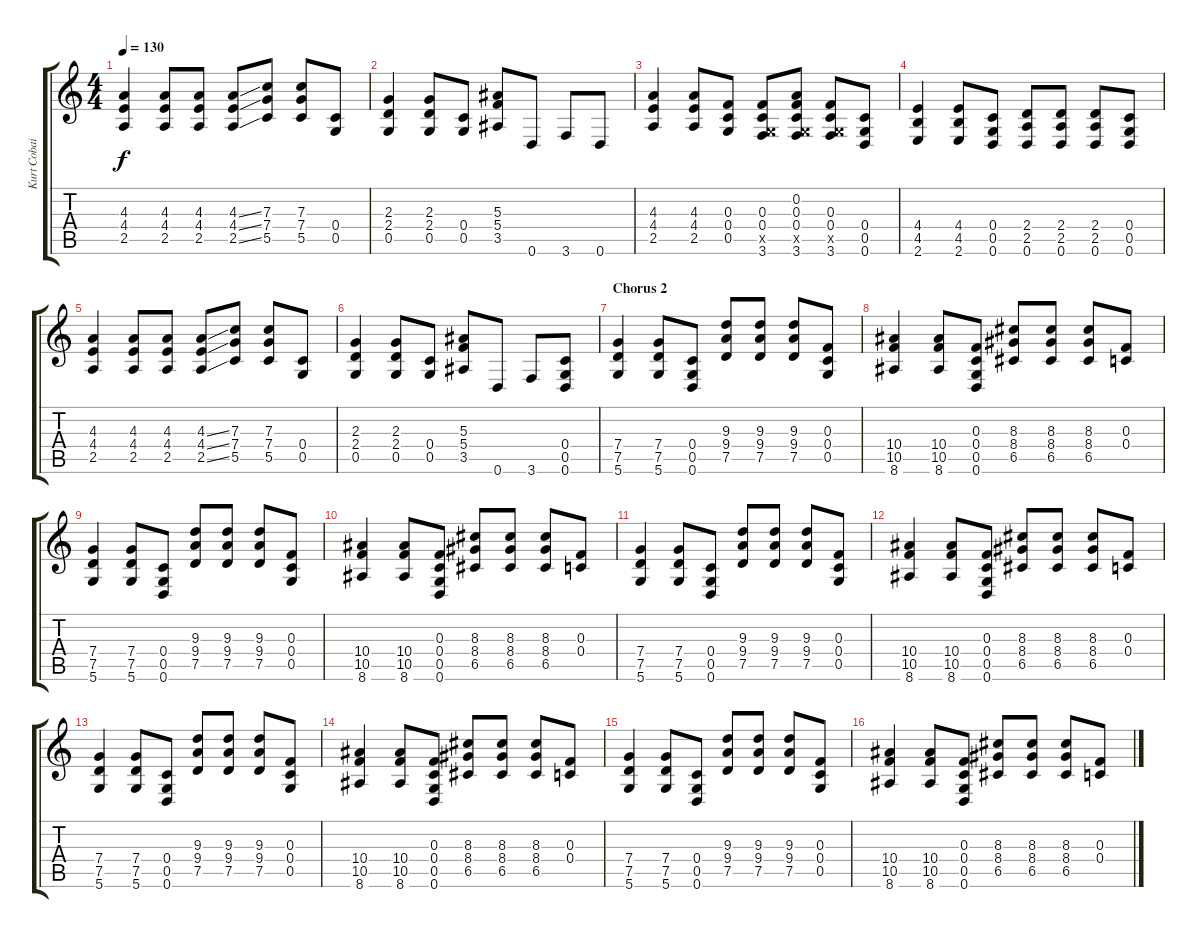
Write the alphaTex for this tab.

\track ("Kurt Cobain" "Kurt Cobai") {instrument electricguitarclean}
\staff {score tabs}
\tuning (D4 A3 F3 C3 G2 D2) {hide}
\ts (4 4)
\tempo 130
\clef g2
\ks c
(4.3 4.4 2.5).4{dy f} (4.3 4.4 2.5).8 (4.3 4.4 2.5).8 (4.3{ss} 4.4{ss} 2.5{ss}).8 (7.3 7.4 5.5).8 (7.3 7.4 5.5).8 (0.4 0.5).8 |
(2.3 2.4 0.5).4 (2.3 2.4 0.5).8 (0.4 0.5).8 (5.3 5.4 3.5).8 0.6.8 3.6.8 0.6.8 |
(4.3 4.4 2.5).4 (4.3 4.4 2.5).8 (0.3 0.4 0.5).8 (0.3 0.4 0.5{x} 3.6).8 (0.2 0.3 0.4 0.5{x} 3.6).8 (0.3 0.4 0.5{x} 3.6).8 (0.4 0.5 0.6).8 |
(4.4 4.5 2.6).4 (4.4 4.5 2.6).8 (0.4 0.5 0.6).8 (2.4 2.5 0.6).8 (2.4 2.5 0.6).8 (2.4 2.5 0.6).8 (0.4 0.5 0.6).8 |
(4.3 4.4 2.5).4 (4.3 4.4 2.5).8 (4.3 4.4 2.5).8 (4.3{ss} 4.4{ss} 2.5{ss}).8 (7.3 7.4 5.5).8 (7.3 7.4 5.5).8 (0.4 0.5).8 |
(2.3 2.4 0.5).4 (2.3 2.4 0.5).8 (0.4 0.5).8{volume 16 instrument distortionguitar} (5.3 5.4 3.5).8 0.6.8 3.6.8 (0.4 0.5 0.6).8 |
\section ("" "Chorus 2")
(7.4 7.5 5.6).4 (7.4 7.5 5.6).8 (0.4 0.5 0.6).8 (9.3 9.4 7.5).8 (9.3 9.4 7.5).8 (9.3 9.4 7.5).8 (0.3 0.4 0.5).8 |
(10.4 10.5 8.6).4 (10.4 10.5 8.6).8 (0.3 0.4 0.5 0.6).8 (8.3 8.4 6.5).8 (8.3 8.4 6.5).8 (8.3 8.4 6.5).8 (0.3 0.4).8 |
(7.4 7.5 5.6).4 (7.4 7.5 5.6).8 (0.4 0.5 0.6).8 (9.3 9.4 7.5).8 (9.3 9.4 7.5).8 (9.3 9.4 7.5).8 (0.3 0.4 0.5).8 |
(10.4 10.5 8.6).4 (10.4 10.5 8.6).8 (0.3 0.4 0.5 0.6).8 (8.3 8.4 6.5).8 (8.3 8.4 6.5).8 (8.3 8.4 6.5).8 (0.3 0.4).8 |
(7.4 7.5 5.6).4 (7.4 7.5 5.6).8 (0.4 0.5 0.6).8 (9.3 9.4 7.5).8 (9.3 9.4 7.5).8 (9.3 9.4 7.5).8 (0.3 0.4 0.5).8 |
(10.4 10.5 8.6).4 (10.4 10.5 8.6).8 (0.3 0.4 0.5 0.6).8 (8.3 8.4 6.5).8 (8.3 8.4 6.5).8 (8.3 8.4 6.5).8 (0.3 0.4).8 |
(7.4 7.5 5.6).4 (7.4 7.5 5.6).8 (0.4 0.5 0.6).8 (9.3 9.4 7.5).8 (9.3 9.4 7.5).8 (9.3 9.4 7.5).8 (0.3 0.4 0.5).8 |
(10.4 10.5 8.6).4 (10.4 10.5 8.6).8 (0.3 0.4 0.5 0.6).8 (8.3 8.4 6.5).8 (8.3 8.4 6.5).8 (8.3 8.4 6.5).8 (0.3 0.4).8 |
(7.4 7.5 5.6).4 (7.4 7.5 5.6).8 (0.4 0.5 0.6).8 (9.3 9.4 7.5).8 (9.3 9.4 7.5).8 (9.3 9.4 7.5).8 (0.3 0.4 0.5).8 |
(10.4 10.5 8.6).4 (10.4 10.5 8.6).8 (0.3 0.4 0.5 0.6).8 (8.3 8.4 6.5).8 (8.3 8.4 6.5).8 (8.3 8.4 6.5).8 (0.3 0.4).8
